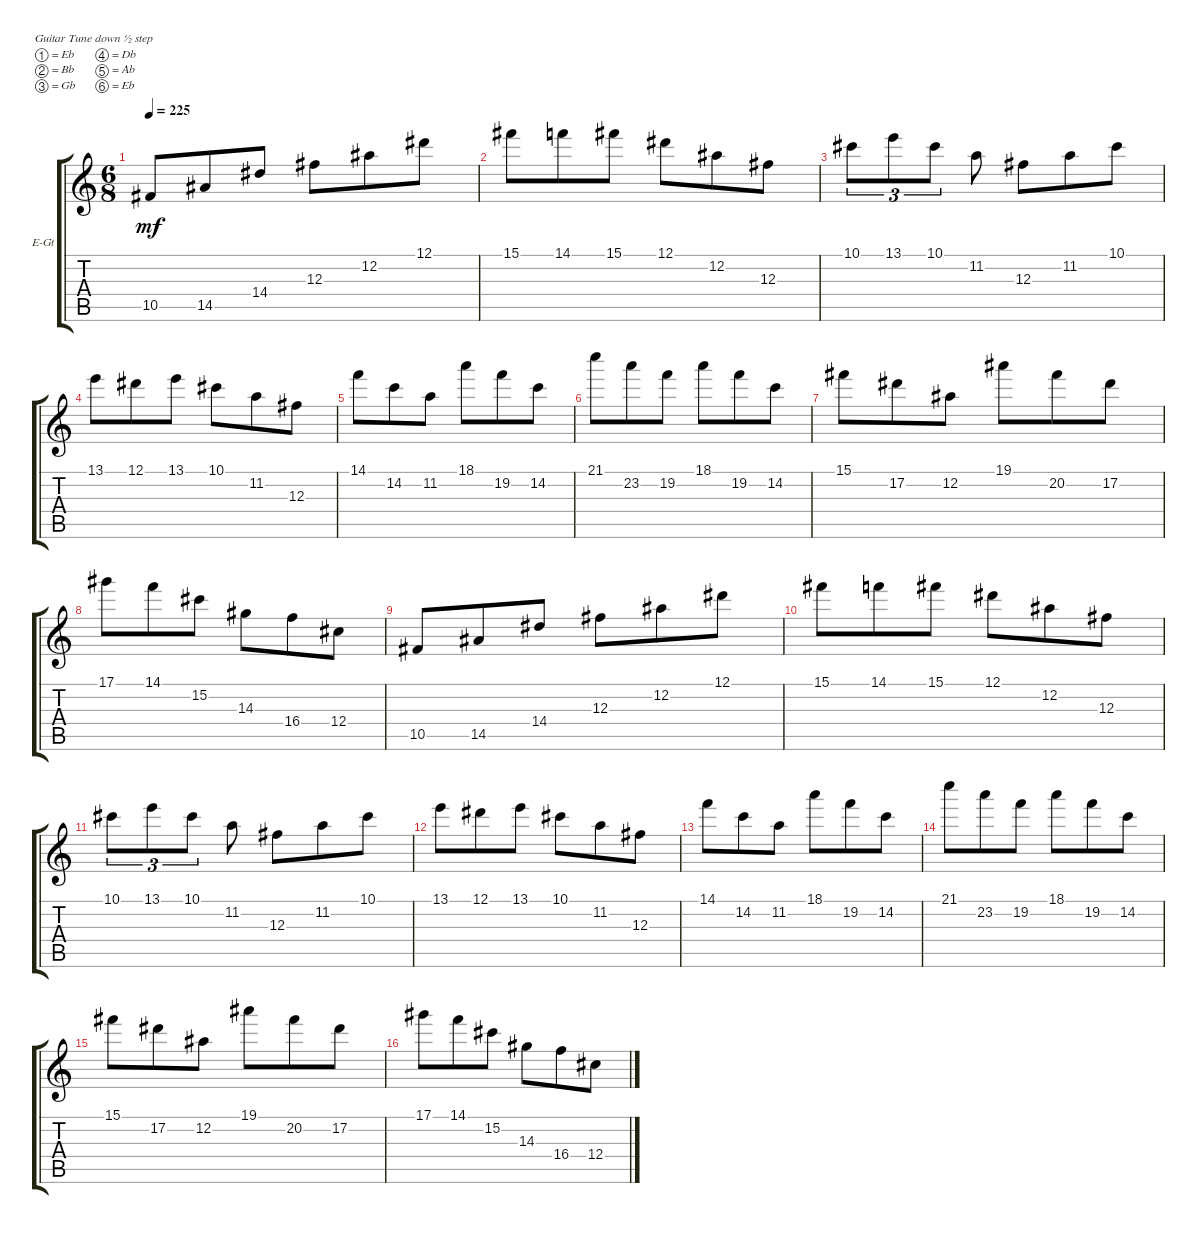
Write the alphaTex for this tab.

\bracketExtendMode groupsimilarinstruments
\firstSystemTrackNameOrientation horizontal
\otherSystemsTrackNameOrientation horizontal
\track ("left" "E-Gt") {instrument distortionguitar}
\staff {score tabs}
\tuning (Eb4 Bb3 Gb3 Db3 Ab2 Eb2)
\ts (6 8)
\tempo 225
\clef g2
\ks c
10.5.8{dy mf} 14.5.8 14.4.8 12.3.8 12.2.8 12.1.8 |
15.1.8 14.1.8 15.1.8 12.1.8 12.2.8 12.3.8 |
10.1.8{tu (3 2)} 13.1.8{tu (3 2)} 10.1.8{tu (3 2)} 11.2.8 12.3.8 11.2.8 10.1.8 |
13.1.8 12.1.8 13.1.8 10.1.8 11.2.8 12.3.8 |
14.1.8 14.2.8 11.2.8 18.1.8 19.2.8 14.2.8 |
21.1.8 23.2.8 19.2.8 18.1.8 19.2.8 14.2.8 |
15.1.8 17.2.8 12.2.8 19.1.8 20.2.8 17.2.8 |
17.1.8 14.1.8 15.2.8 14.3.8 16.4.8 12.4.8 |
10.5.8 14.5.8 14.4.8 12.3.8 12.2.8 12.1.8 |
15.1.8 14.1.8 15.1.8 12.1.8 12.2.8 12.3.8 |
10.1.8{tu (3 2)} 13.1.8{tu (3 2)} 10.1.8{tu (3 2)} 11.2.8 12.3.8 11.2.8 10.1.8 |
13.1.8 12.1.8 13.1.8 10.1.8 11.2.8 12.3.8 |
14.1.8 14.2.8 11.2.8 18.1.8 19.2.8 14.2.8 |
21.1.8 23.2.8 19.2.8 18.1.8 19.2.8 14.2.8 |
15.1.8 17.2.8 12.2.8 19.1.8 20.2.8 17.2.8 |
17.1.8 14.1.8 15.2.8 14.3.8 16.4.8 12.4.8
